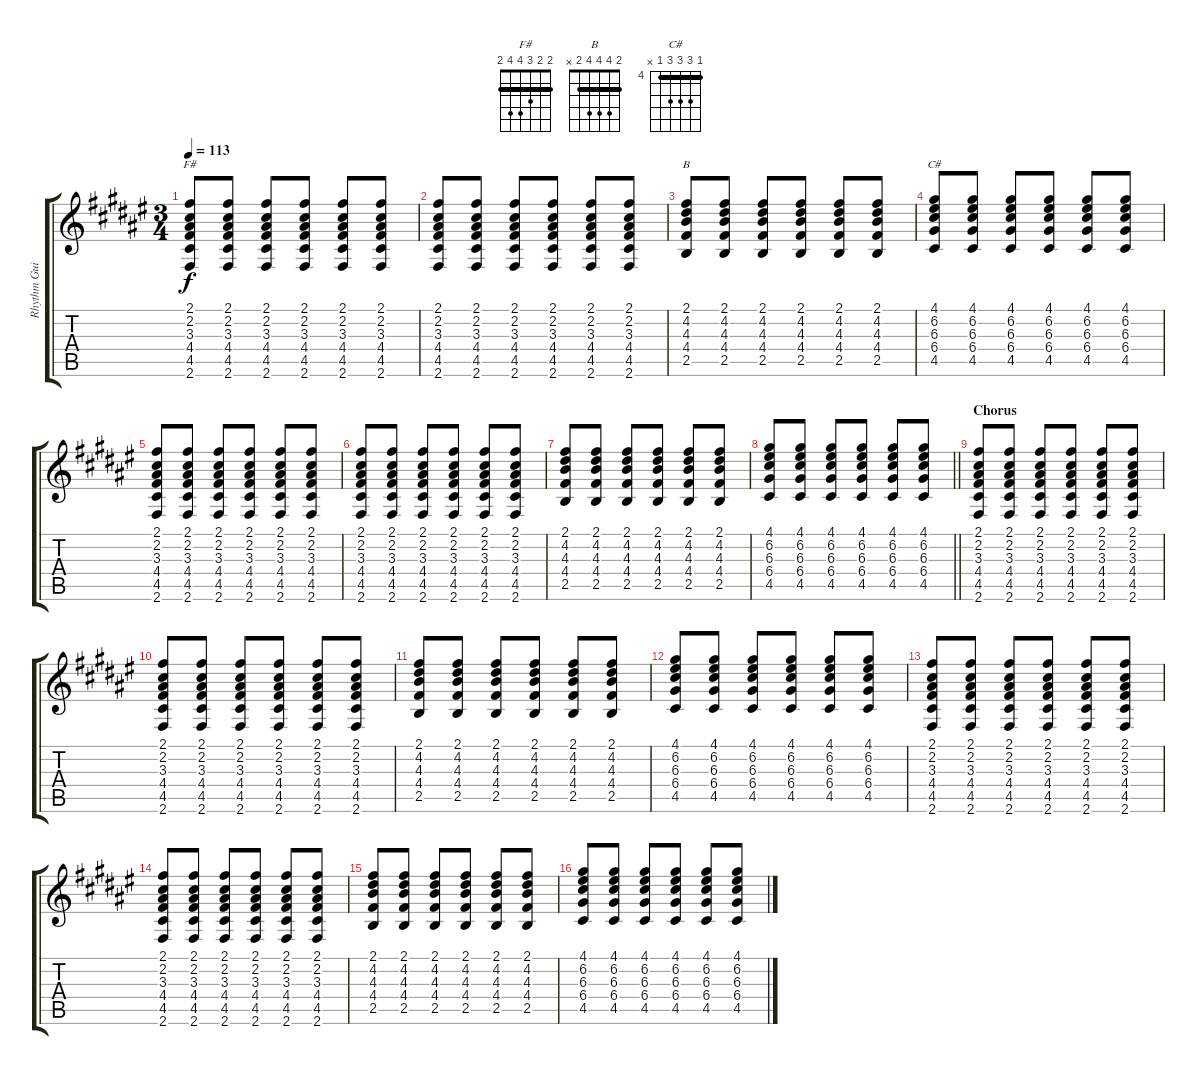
\track ("Rhythm Guitar" "Rhythm Gui") {instrument acousticguitarsteel}
\staff {score tabs}
\tuning (E4 B3 G3 D3 A2 E2) {hide}
\chord ("F#" 2 2 3 4 4 2) {barre 2}
\chord ("B" 2 4 4 4 2 x) {barre 2}
\chord ("C#" 4 6 6 6 4 x) {firstfret 4 barre 4}
\ts (3 4)
\tempo 113
\clef g2
\ks f#
(2.1 2.2 3.3 4.4 4.5 2.6).8{ch "F#" dy f} (2.1 2.2 3.3 4.4 4.5 2.6).8 (2.1 2.2 3.3 4.4 4.5 2.6).8 (2.1 2.2 3.3 4.4 4.5 2.6).8 (2.1 2.2 3.3 4.4 4.5 2.6).8 (2.1 2.2 3.3 4.4 4.5 2.6).8 |
(2.1 2.2 3.3 4.4 4.5 2.6).8 (2.1 2.2 3.3 4.4 4.5 2.6).8 (2.1 2.2 3.3 4.4 4.5 2.6).8 (2.1 2.2 3.3 4.4 4.5 2.6).8 (2.1 2.2 3.3 4.4 4.5 2.6).8 (2.1 2.2 3.3 4.4 4.5 2.6).8 |
(2.1 4.2 4.3 4.4 2.5).8{ch "B"} (2.1 4.2 4.3 4.4 2.5).8 (2.1 4.2 4.3 4.4 2.5).8 (2.1 4.2 4.3 4.4 2.5).8 (2.1 4.2 4.3 4.4 2.5).8 (2.1 4.2 4.3 4.4 2.5).8 |
(4.1 6.2 6.3 6.4 4.5).8{ch "C#"} (4.1 6.2 6.3 6.4 4.5).8 (4.1 6.2 6.3 6.4 4.5).8 (4.1 6.2 6.3 6.4 4.5).8 (4.1 6.2 6.3 6.4 4.5).8 (4.1 6.2 6.3 6.4 4.5).8 |
(2.1 2.2 3.3 4.4 4.5 2.6).8 (2.1 2.2 3.3 4.4 4.5 2.6).8 (2.1 2.2 3.3 4.4 4.5 2.6).8 (2.1 2.2 3.3 4.4 4.5 2.6).8 (2.1 2.2 3.3 4.4 4.5 2.6).8 (2.1 2.2 3.3 4.4 4.5 2.6).8 |
(2.1 2.2 3.3 4.4 4.5 2.6).8 (2.1 2.2 3.3 4.4 4.5 2.6).8 (2.1 2.2 3.3 4.4 4.5 2.6).8 (2.1 2.2 3.3 4.4 4.5 2.6).8 (2.1 2.2 3.3 4.4 4.5 2.6).8 (2.1 2.2 3.3 4.4 4.5 2.6).8 |
(2.1 4.2 4.3 4.4 2.5).8 (2.1 4.2 4.3 4.4 2.5).8 (2.1 4.2 4.3 4.4 2.5).8 (2.1 4.2 4.3 4.4 2.5).8 (2.1 4.2 4.3 4.4 2.5).8 (2.1 4.2 4.3 4.4 2.5).8 |
\barLineRight lightlight
(4.1 6.2 6.3 6.4 4.5).8 (4.1 6.2 6.3 6.4 4.5).8 (4.1 6.2 6.3 6.4 4.5).8 (4.1 6.2 6.3 6.4 4.5).8 (4.1 6.2 6.3 6.4 4.5).8 (4.1 6.2 6.3 6.4 4.5).8 |
\section ("" "Chorus")
(2.1 2.2 3.3 4.4 4.5 2.6).8 (2.1 2.2 3.3 4.4 4.5 2.6).8 (2.1 2.2 3.3 4.4 4.5 2.6).8 (2.1 2.2 3.3 4.4 4.5 2.6).8 (2.1 2.2 3.3 4.4 4.5 2.6).8 (2.1 2.2 3.3 4.4 4.5 2.6).8 |
(2.1 2.2 3.3 4.4 4.5 2.6).8 (2.1 2.2 3.3 4.4 4.5 2.6).8 (2.1 2.2 3.3 4.4 4.5 2.6).8 (2.1 2.2 3.3 4.4 4.5 2.6).8 (2.1 2.2 3.3 4.4 4.5 2.6).8 (2.1 2.2 3.3 4.4 4.5 2.6).8 |
(2.1 4.2 4.3 4.4 2.5).8 (2.1 4.2 4.3 4.4 2.5).8 (2.1 4.2 4.3 4.4 2.5).8 (2.1 4.2 4.3 4.4 2.5).8 (2.1 4.2 4.3 4.4 2.5).8 (2.1 4.2 4.3 4.4 2.5).8 |
(4.1 6.2 6.3 6.4 4.5).8 (4.1 6.2 6.3 6.4 4.5).8 (4.1 6.2 6.3 6.4 4.5).8 (4.1 6.2 6.3 6.4 4.5).8 (4.1 6.2 6.3 6.4 4.5).8 (4.1 6.2 6.3 6.4 4.5).8 |
(2.1 2.2 3.3 4.4 4.5 2.6).8 (2.1 2.2 3.3 4.4 4.5 2.6).8 (2.1 2.2 3.3 4.4 4.5 2.6).8 (2.1 2.2 3.3 4.4 4.5 2.6).8 (2.1 2.2 3.3 4.4 4.5 2.6).8 (2.1 2.2 3.3 4.4 4.5 2.6).8 |
(2.1 2.2 3.3 4.4 4.5 2.6).8 (2.1 2.2 3.3 4.4 4.5 2.6).8 (2.1 2.2 3.3 4.4 4.5 2.6).8 (2.1 2.2 3.3 4.4 4.5 2.6).8 (2.1 2.2 3.3 4.4 4.5 2.6).8 (2.1 2.2 3.3 4.4 4.5 2.6).8 |
(2.1 4.2 4.3 4.4 2.5).8 (2.1 4.2 4.3 4.4 2.5).8 (2.1 4.2 4.3 4.4 2.5).8 (2.1 4.2 4.3 4.4 2.5).8 (2.1 4.2 4.3 4.4 2.5).8 (2.1 4.2 4.3 4.4 2.5).8 |
(4.1 6.2 6.3 6.4 4.5).8 (4.1 6.2 6.3 6.4 4.5).8 (4.1 6.2 6.3 6.4 4.5).8 (4.1 6.2 6.3 6.4 4.5).8 (4.1 6.2 6.3 6.4 4.5).8 (4.1 6.2 6.3 6.4 4.5).8
